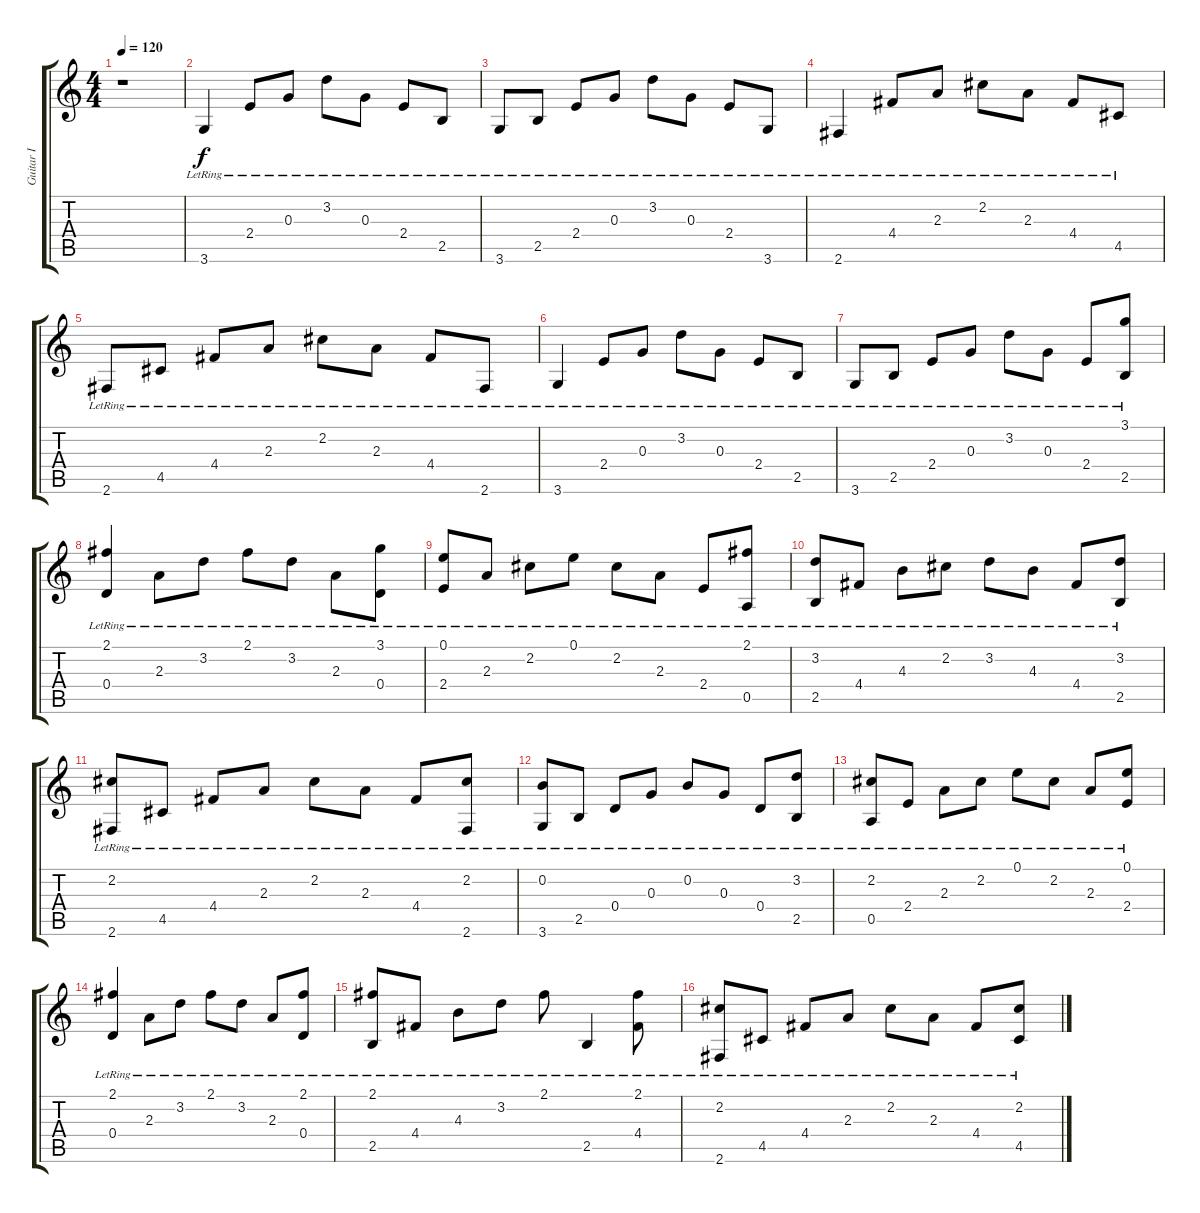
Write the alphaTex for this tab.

\track ("Guitar I" "Guitar I") {instrument acousticguitarsteel}
\staff {score tabs}
\tuning (E4 B3 G3 D3 A2 E2) {hide}
\ts (4 4)
\tempo 120
\clef g2
\ks c
r.1{dy f instrument acousticguitarsteel} |
3.6{lr}.4 2.4{lr}.8 0.3{lr}.8 3.2{lr}.8 0.3{lr}.8 2.4{lr}.8 2.5{lr}.8 |
3.6{lr}.8 2.5{lr}.8 2.4{lr}.8 0.3{lr}.8 3.2{lr}.8 0.3{lr}.8 2.4{lr}.8 3.6{lr}.8 |
2.6{lr}.4 4.4{lr}.8 2.3{lr}.8 2.2{lr}.8 2.3{lr}.8 4.4{lr}.8 4.5{lr}.8 |
2.6{lr}.8 4.5{lr}.8 4.4{lr}.8 2.3{lr}.8 2.2{lr}.8 2.3{lr}.8 4.4{lr}.8 2.6{lr}.8 |
3.6{lr}.4 2.4{lr}.8 0.3{lr}.8 3.2{lr}.8 0.3{lr}.8 2.4{lr}.8 2.5{lr}.8 |
3.6{lr}.8 2.5{lr}.8 2.4{lr}.8 0.3{lr}.8 3.2{lr}.8 0.3{lr}.8 2.4{lr}.8 (3.1{lr} 2.5{lr}).8 |
(2.1{lr} 0.4{lr}).4 2.3{lr}.8 3.2{lr}.8 2.1{lr}.8 3.2{lr}.8 2.3{lr}.8 (3.1{lr} 0.4{lr}).8 |
(0.1{lr} 2.4{lr}).8 2.3{lr}.8 2.2{lr}.8 0.1{lr}.8 2.2{lr}.8 2.3{lr}.8 2.4{lr}.8 (2.1{lr} 0.5{lr}).8 |
(3.2{lr} 2.5{lr}).8 4.4{lr}.8 4.3{lr}.8 2.2{lr}.8 3.2{lr}.8 4.3{lr}.8 4.4{lr}.8 (3.2{lr} 2.5{lr}).8 |
(2.2{lr} 2.6{lr}).8 4.5{lr}.8 4.4{lr}.8 2.3{lr}.8 2.2{lr}.8 2.3{lr}.8 4.4{lr}.8 (2.2{lr} 2.6{lr}).8 |
(0.2{lr} 3.6{lr}).8 2.5{lr}.8 0.4{lr}.8 0.3{lr}.8 0.2{lr}.8 0.3{lr}.8 0.4{lr}.8 (3.2{lr} 2.5{lr}).8 |
(2.2{lr} 0.5{lr}).8 2.4{lr}.8 2.3{lr}.8 2.2{lr}.8 0.1{lr}.8 2.2{lr}.8 2.3{lr}.8 (0.1{lr} 2.4{lr}).8 |
(2.1{lr} 0.4{lr}).4 2.3{lr}.8 3.2{lr}.8 2.1{lr}.8 3.2{lr}.8 2.3{lr}.8 (2.1{lr} 0.4{lr}).8 |
(2.1{lr} 2.5{lr}).8 4.4{lr}.8 4.3{lr}.8 3.2{lr}.8 2.1{lr}.8 2.5{lr}.4 (2.1{lr} 4.4{lr}).8{volume 14} |
(2.2{lr} 2.6{lr}).8 4.5{lr}.8 4.4{lr}.8 2.3{lr}.8 2.2{lr}.8 2.3{lr}.8 4.4{lr}.8 (2.2{lr} 4.5{lr}).8
